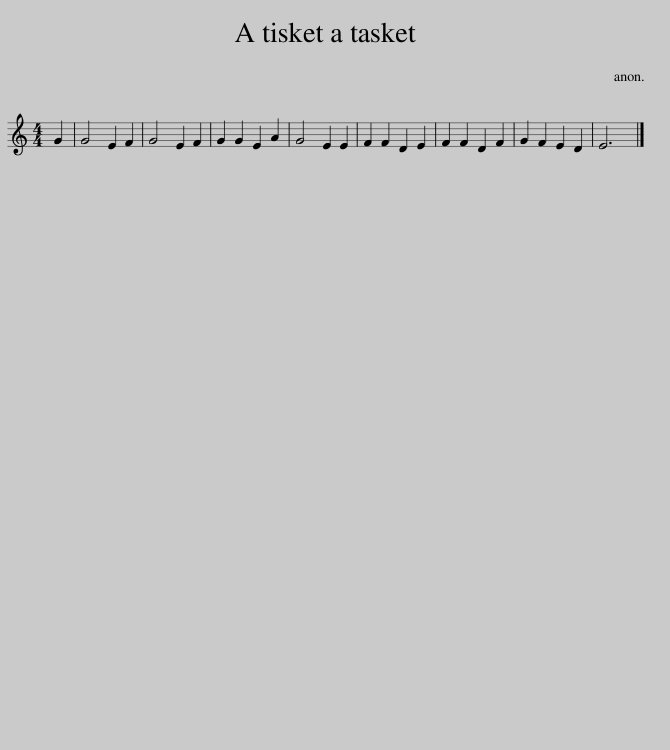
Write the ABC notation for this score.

X:1
L:1/8
M:4/4
I:linebreak $
K:C
V:1 treble
V:1
 G2 | G4 E2 F2 | G4 E2 F2 | G2 G2 E2 A2 | G4 E2 E2 | %5
 F2 F2 D2 E2 | F2 F2 D2 F2 | G2 F2 E2 D2 | E6 |] %9
